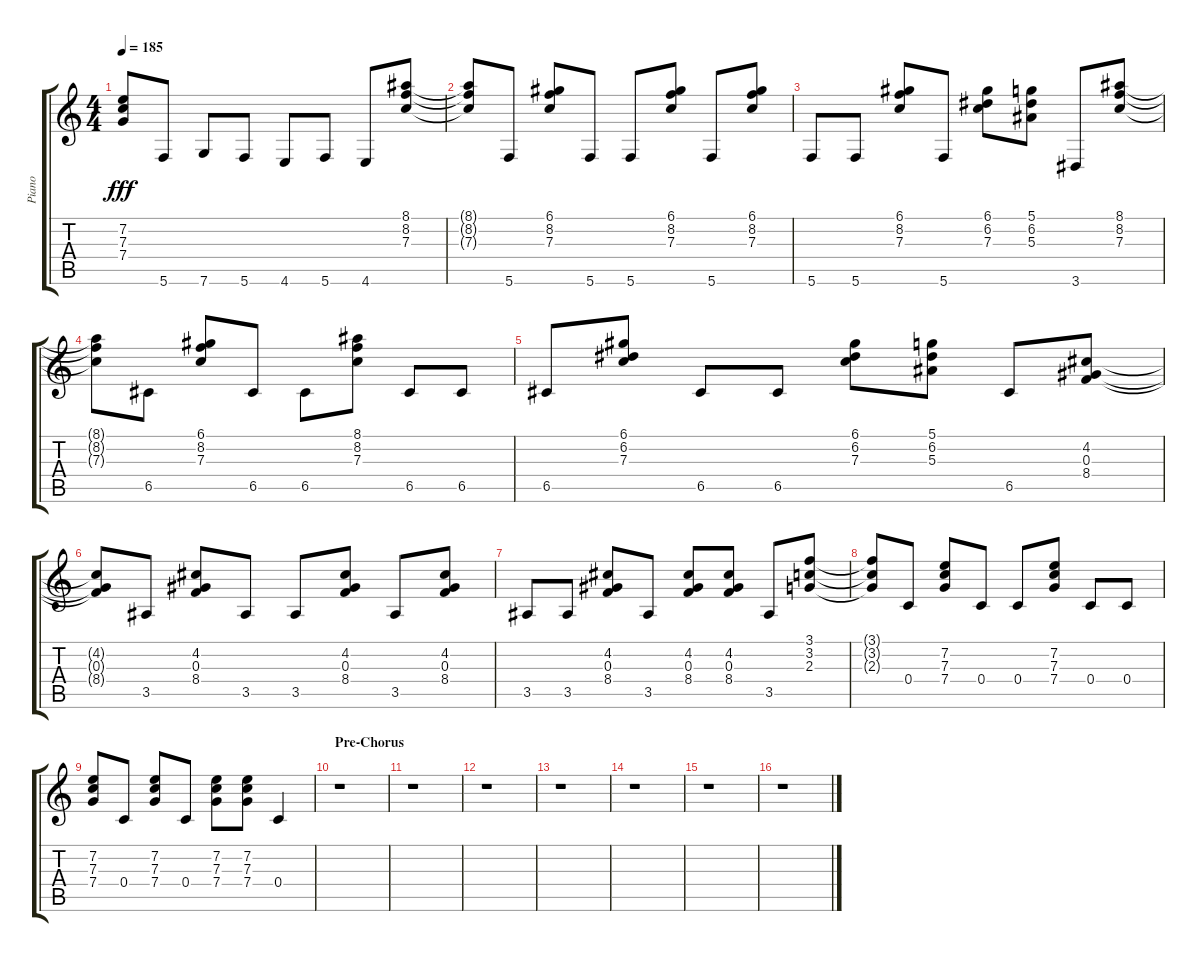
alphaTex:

\track ("Piano" "Piano") {instrument electricguitarclean}
\staff {score tabs}
\tuning (D4 A3 F3 C3 G2 C2) {hide}
\ts (4 4)
\tempo 185
\clef g2
\ks aminor
(7.2 7.3 7.4).8{dy fff} 5.6.8 7.6.8 5.6.8 4.6.8 5.6.8 4.6.8 (8.1 8.2 7.3).8 |
(8.1{t} 8.2{t} 7.3{t}).8 5.6.8 (6.1 8.2 7.3).8 5.6.8 5.6.8 (6.1 8.2 7.3).8 5.6.8 (6.1 8.2 7.3).8 |
5.6.8 5.6.8 (6.1 8.2 7.3).8 5.6.8 (6.1 6.2 7.3).8 (5.1 6.2 5.3).8 3.6.8 (8.1 8.2 7.3).8 |
(8.1{t} 8.2{t} 7.3{t}).8 6.5.8 (6.1 8.2 7.3).8 6.5.8 6.5.8 (8.1 8.2 7.3).8 6.5.8 6.5.8 |
6.5.8 (6.1 6.2 7.3).8 6.5.8 6.5.8 (6.1 6.2 7.3).8 (5.1 6.2 5.3).8 6.5.8 (4.2 0.3 8.4).8 |
(4.2{t} 0.3{t} 8.4{t}).8 3.5.8 (4.2 0.3 8.4).8 3.5.8 3.5.8 (4.2 0.3 8.4).8 3.5.8 (4.2 0.3 8.4).8 |
3.5.8 3.5.8 (4.2 0.3 8.4).8 3.5.8 (4.2 0.3 8.4).8 (4.2 0.3 8.4).8 3.5.8 (3.1 3.2 2.3).8 |
(3.1{t} 3.2{t} 2.3{t}).8 0.4.8 (7.2 7.3 7.4).8 0.4.8 0.4.8 (7.2 7.3 7.4).8 0.4.8 0.4.8 |
(7.2 7.3 7.4).8 0.4.8 (7.2 7.3 7.4).8 0.4.8 (7.2 7.3 7.4).8 (7.2 7.3 7.4).8 0.4.4 |
\section ("" "Pre-Chorus")
r.1 |
r.1 |
r.1 |
r.1 |
r.1 |
r.1 |
r.1
